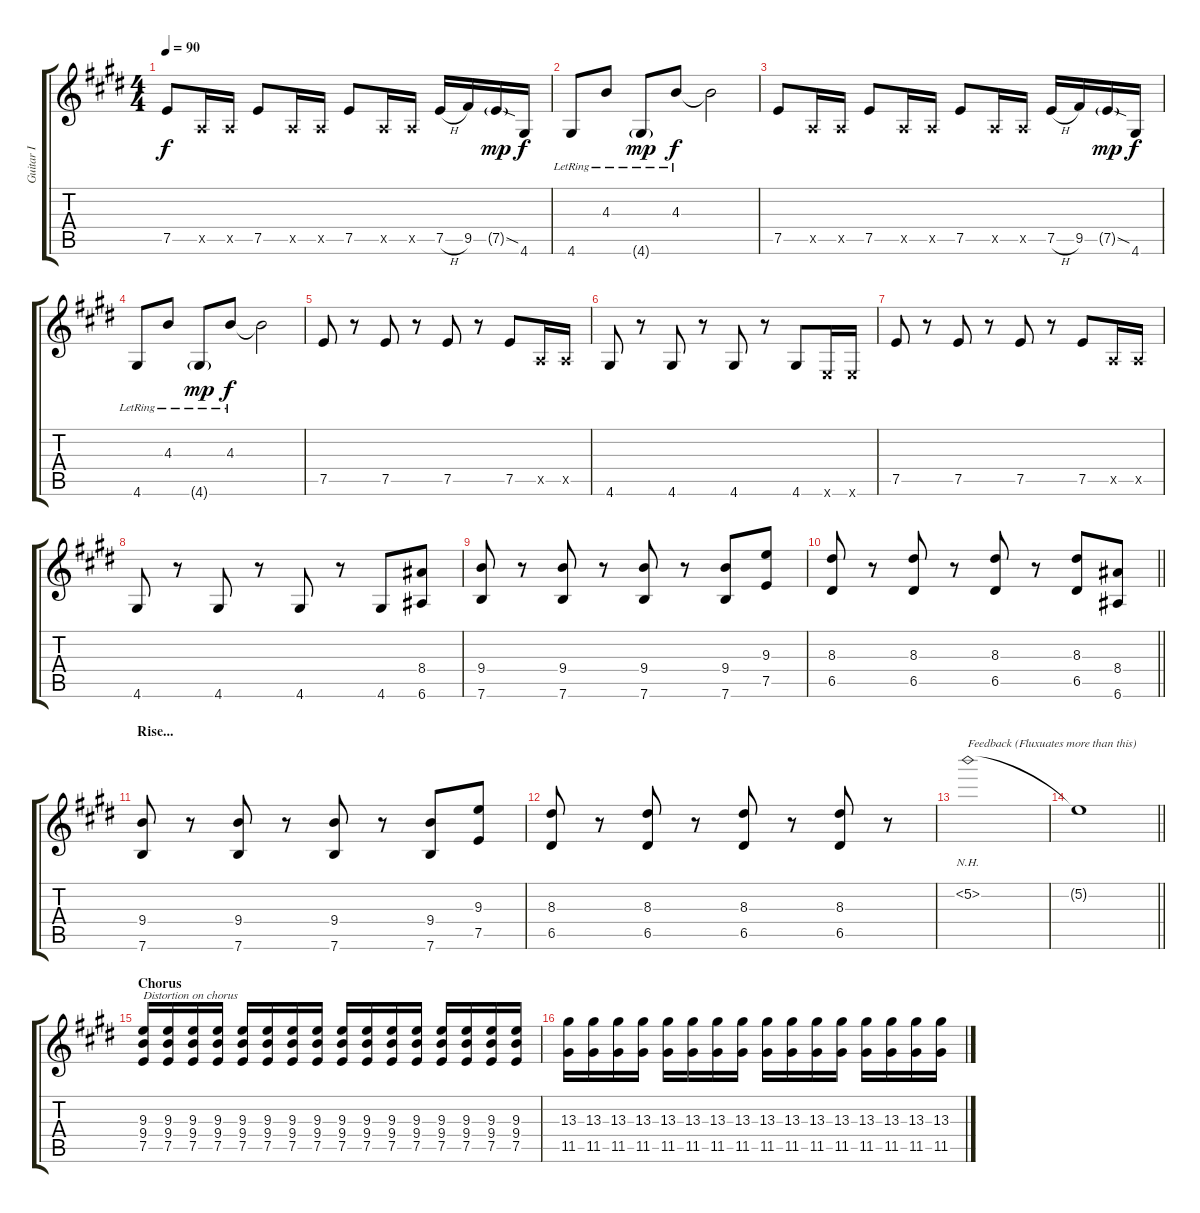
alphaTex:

\track ("Guitar I" "Guitar I") {instrument electricguitarmuted}
\staff {score tabs}
\tuning (E4 B3 G3 D3 A2 E2) {hide}
\ts (4 4)
\tempo 90
\clef g2
\ks e
7.5.8{dy f} 0.5{x}.16 0.5{x}.16 7.5.8 0.5{x}.16 0.5{x}.16 7.5.8 0.5{x}.16 0.5{x}.16 7.5{h}.16 9.5.16 7.5{sod g}.16{dy mp} 4.6.16{dy f} |
4.6{lr}.8 4.3{lr}.8 4.6{g lr}.8{dy mp} 4.3{lr}.8{dy f} 4.3{t}.2 |
7.5.8 0.5{x}.16 0.5{x}.16 7.5.8 0.5{x}.16 0.5{x}.16 7.5.8 0.5{x}.16 0.5{x}.16 7.5{h}.16 9.5.16 7.5{sod g}.16{dy mp} 4.6.16{dy f} |
4.6{lr}.8 4.3{lr}.8 4.6{g lr}.8{dy mp} 4.3{lr}.8{dy f} 4.3{t}.2 |
7.5.8 r.8 7.5.8 r.8 7.5.8 r.8 7.5.8 0.5{x}.16 0.5{x}.16 |
4.6.8 r.8 4.6.8 r.8 4.6.8 r.8 4.6.8 0.6{x}.16 0.6{x}.16 |
7.5.8 r.8 7.5.8 r.8 7.5.8 r.8 7.5.8 0.5{x}.16 0.5{x}.16 |
4.6.8 r.8 4.6.8 r.8 4.6.8 r.8 4.6.8 (8.4 6.6).8 |
(9.4 7.6).8 r.8 (9.4 7.6).8 r.8 (9.4 7.6).8 r.8 (9.4 7.6).8 (9.3 7.5).8 |
\barLineRight lightlight
(8.3 6.5).8 r.8 (8.3 6.5).8 r.8 (8.3 6.5).8 r.8 (8.3 6.5).8 (8.4 6.6).8 |
\section ("" "Rise...")
(9.4 7.6).8 r.8 (9.4 7.6).8 r.8 (9.4 7.6).8 r.8 (9.4 7.6).8 (9.3 7.5).8 |
(8.3 6.5).8 r.8 (8.3 6.5).8 r.8 (8.3 6.5).8 r.8 (8.3 6.5).8 r.8{volume 0} |
5.2{nh}.1{txt "Feedback (Fluxuates more than this)" volume 14 instrument overdrivenguitar} |
\barLineRight lightlight
5.2{t}.1 |
\section ("" "Chorus")
(9.3 9.4 7.5).16{txt "Distortion on chorus" volume 12} (9.3 9.4 7.5).16 (9.3 9.4 7.5).16 (9.3 9.4 7.5).16 (9.3 9.4 7.5).16 (9.3 9.4 7.5).16 (9.3 9.4 7.5).16 (9.3 9.4 7.5).16 (9.3 9.4 7.5).16 (9.3 9.4 7.5).16 (9.3 9.4 7.5).16 (9.3 9.4 7.5).16 (9.3 9.4 7.5).16 (9.3 9.4 7.5).16 (9.3 9.4 7.5).16 (9.3 9.4 7.5).16 |
(13.3 11.5).16 (13.3 11.5).16 (13.3 11.5).16 (13.3 11.5).16 (13.3 11.5).16 (13.3 11.5).16 (13.3 11.5).16 (13.3 11.5).16 (13.3 11.5).16 (13.3 11.5).16 (13.3 11.5).16 (13.3 11.5).16 (13.3 11.5).16 (13.3 11.5).16 (13.3 11.5).16 (13.3 11.5).16
